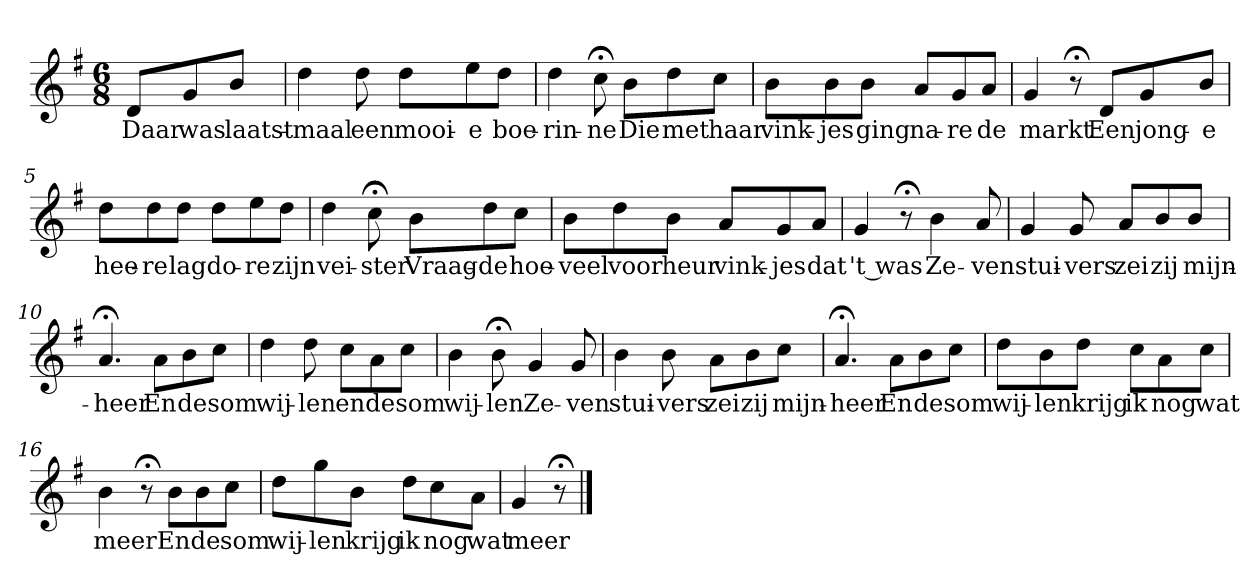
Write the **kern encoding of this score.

**kern	**text
*part1	*part1
*staff1	*staff1
*k[f#]	*
*G:	*
*M6/8	*
*MM120	*
=	=
8dL	Daar
8g	was
8bJ	laatst-
=1	=1
4dd	-maal
8dd	een
8ddL	mooi-
8ee	-e
8ddJ	boe-
=2	=2
4dd	-rin-
8cc;<	-ne
8bL	Die
8dd	met
8ccJ	haar
=3	=3
8bL	vink-
8b	-jes
8bJ	ging
8aL	na-
8g	-re
8aJ	de
=4	=4
4g	markt
8r;<	.
8dL	Een
8g	jong-
8bJ	-e
=5	=5
8ddL	hee-
8dd	-re
8ddJ	lag
8ddL	do-
8ee	-re
8ddJ	zijn
=6	=6
4dd	vei-
8cc;<	-ster
8bL	Vraag-
8dd	-de
8ccJ	hoe-
=7	=7
8bL	-veel
8dd	voor
8bJ	heur
8aL	vink-
8g	-jes
8aJ	dat
=8	=8
4g	't was
8r;<	.
4b	Ze-
8a	-ven
=9	=9
4g	stui-
8g	-vers
8aL	zei
8b	zij
8bJ	mijn-
=10	=10
4.a;<	-heer
8aL	En
8b	de
8ccJ	som
=11	=11
4dd	wij-
8dd	-len
8ccL	en
8a	de
8ccJ	som
=12	=12
4b	wij-
8b;<	-len
4g	Ze-
8g	-ven
=13	=13
4b	stui-
8b	-vers
8aL	zei
8b	zij
8ccJ	mijn-
=14	=14
4.a;<	-heer
8aL	En
8b	de
8ccJ	som
=15	=15
8ddL	wij-
8b	-len
8ddJ	krijg
8ccL	ik
8a	nog
8ccJ	wat
=16	=16
4b	meer
8r;<	.
8bL	En
8b	de
8ccJ	som
=17	=17
8ddL	wij-
8gg	-len
8bJ	krijg
8ddL	ik
8cc	nog
8aJ	wat
=18	=18
4g	meer
8r;<	.
==	==
*-	*-
